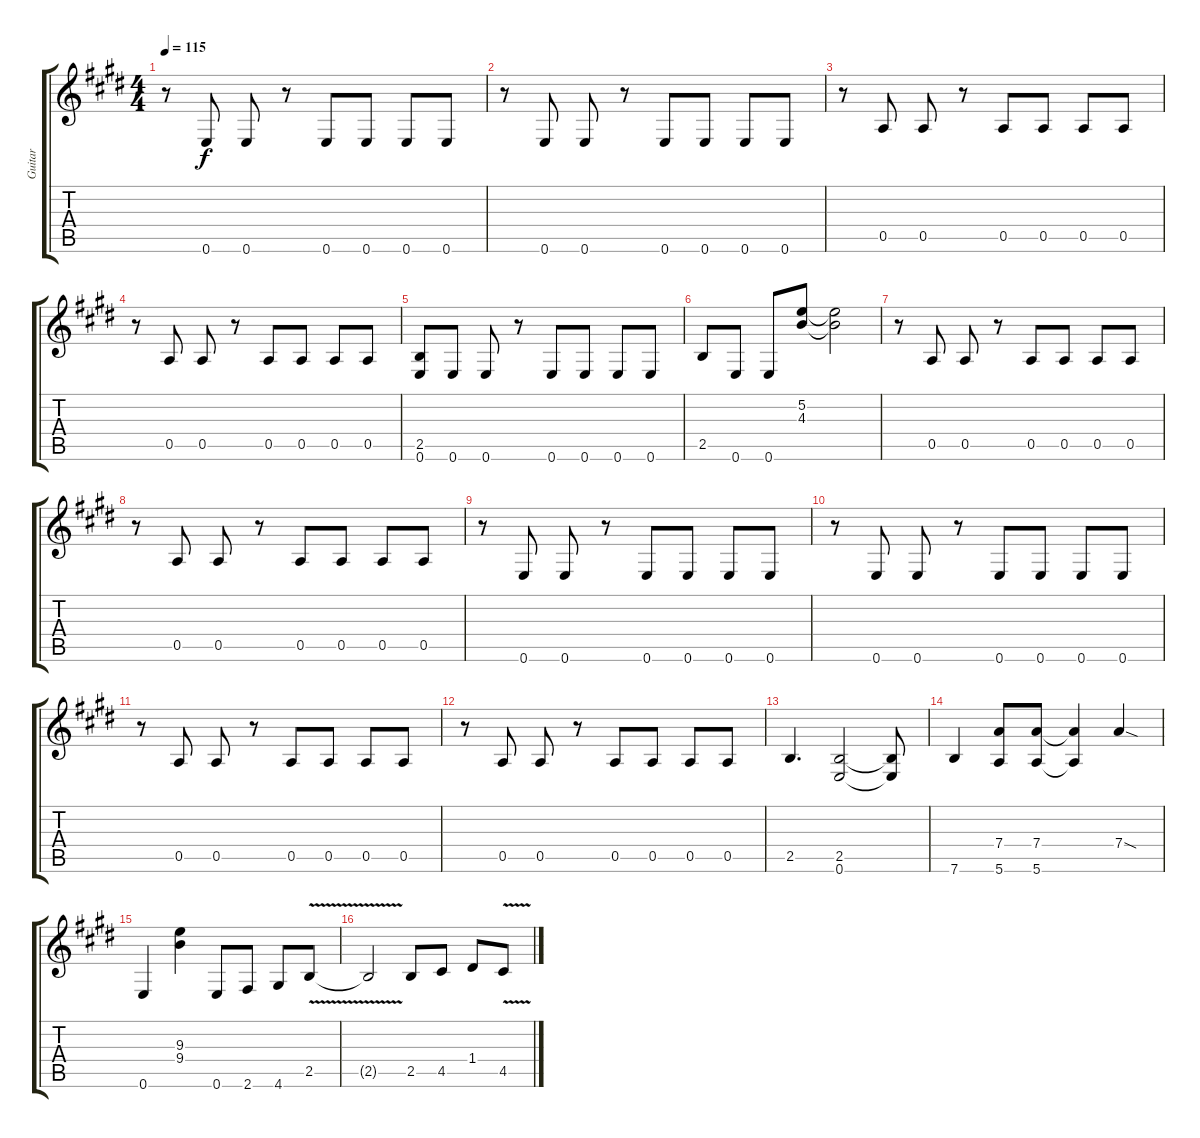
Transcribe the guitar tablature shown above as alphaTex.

\track ("Guitar" "Guitar") {instrument distortionguitar}
\staff {score tabs}
\tuning (E4 B3 G3 D3 A2 E2) {hide}
\ts (4 4)
\tempo 115
\clef g2
\ks c#minor
r.8{dy f} 0.6.8 0.6.8 r.8 0.6.8 0.6.8 0.6.8 0.6.8 |
r.8 0.6.8 0.6.8 r.8 0.6.8 0.6.8 0.6.8 0.6.8 |
r.8 0.5.8 0.5.8 r.8 0.5.8 0.5.8 0.5.8 0.5.8 |
r.8 0.5.8 0.5.8 r.8 0.5.8 0.5.8 0.5.8 0.5.8 |
(2.5 0.6).8 0.6.8 0.6.8 r.8 0.6.8 0.6.8 0.6.8 0.6.8 |
2.5.8 0.6.8 0.6.8 (5.2 4.3).8 (5.2{t} 4.3{t}).2 |
r.8 0.5.8 0.5.8 r.8 0.5.8 0.5.8 0.5.8 0.5.8 |
r.8 0.5.8 0.5.8 r.8 0.5.8 0.5.8 0.5.8 0.5.8 |
r.8 0.6.8 0.6.8 r.8 0.6.8 0.6.8 0.6.8 0.6.8 |
r.8 0.6.8 0.6.8 r.8 0.6.8 0.6.8 0.6.8 0.6.8 |
r.8 0.5.8 0.5.8 r.8 0.5.8 0.5.8 0.5.8 0.5.8 |
r.8 0.5.8 0.5.8 r.8 0.5.8 0.5.8 0.5.8 0.5.8 |
2.5.4{d} (2.5 0.6).2 (2.5{t} 0.6{t}).8 |
7.6.4 (7.4 5.6).8 (7.4 5.6).8 (7.4{t} 5.6{t}).4 7.4{sod}.4 |
0.6.4{volume 13} (9.3 9.4).4 0.6.8 2.6.8 4.6.8 2.5{v}.8 |
2.5{t}.2 2.5.8 4.5.8 1.4.8 4.5{v}.8
